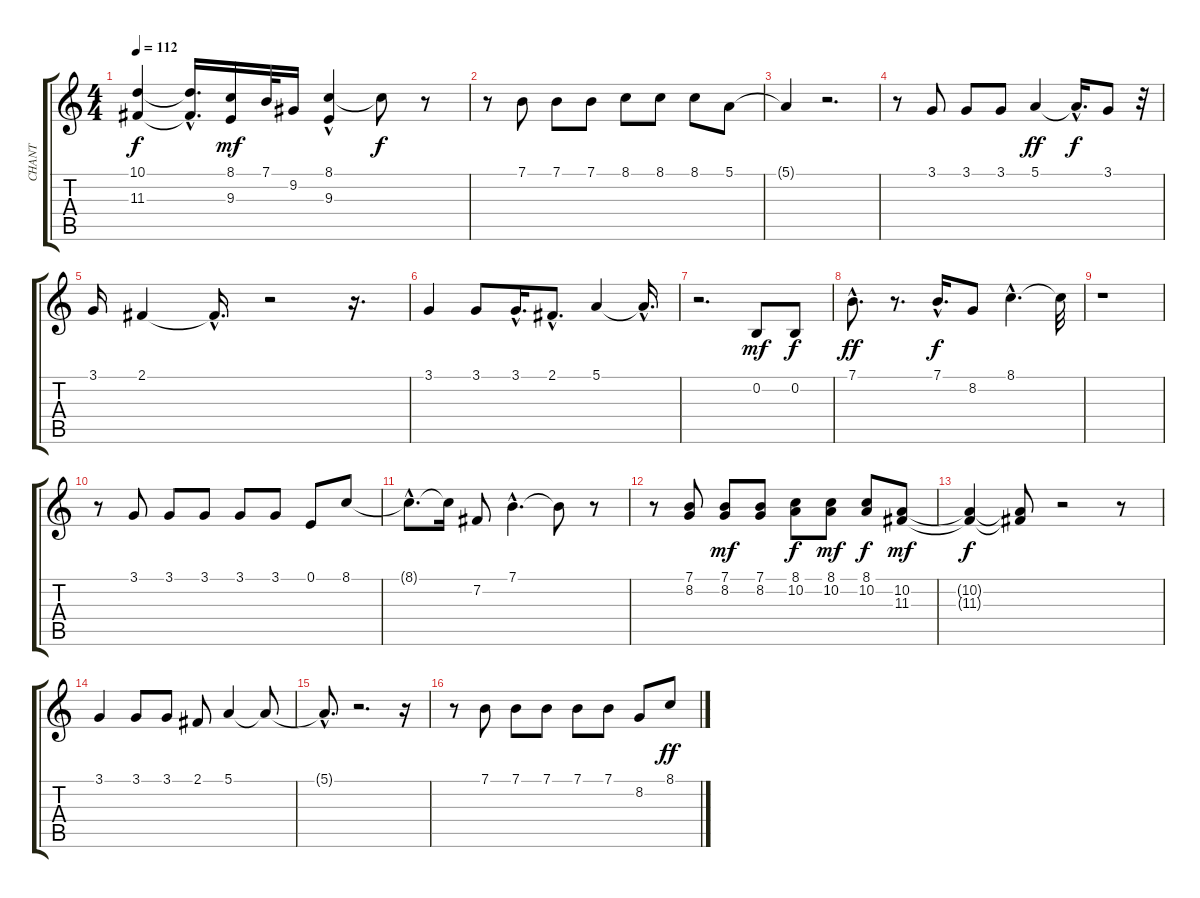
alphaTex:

\track ("CHANT" "CHANT") {instrument harmonica}
\staff {score tabs}
\tuning (E4 B3 G3 D3 A2 E2) {hide}
\ts (4 4)
\tempo 112
\clef g2
\ks c
(10.1{t} 11.3{t}).4{dy f} (10.1{hac t} 11.3{hac t}).16{d} (8.1 9.3).16{dy mf} 7.1.32 9.2.16 (8.1 9.3{hac}).4 8.1{t}.8{dy f} r.8 |
r.8 7.1.8 7.1.8 7.1.8 8.1.8 8.1.8 8.1.8 5.1.8 |
5.1{t}.4 r.2{d} |
r.8 3.1.8 3.1.8 3.1.8 5.1.4{dy ff} 5.1{hac t}.16{d dy f} 3.1.8 r.32 |
3.1.16 2.1.4 2.1{hac t}.16{d} r.2 r.16{d} |
3.1.4 3.1.8 3.1{hac}.16{d} 2.1{hac}.8{d} 5.1.4 5.1{hac t}.16{d} |
r.2{d} 0.2.8{dy mf} 0.2.8{dy f} |
7.1{hac}.8{d dy ff} r.8{d} 7.1{hac}.16{d dy f} 8.2.8 8.1{hac}.4{d} 8.1{t}.32 |
r.1 |
r.8 3.1.8 3.1.8 3.1.8 3.1.8 3.1.8 0.1.8 8.1.8 |
8.1{hac t}.8{d} 8.1{t}.16 7.2.8 7.1{hac}.4{d} 7.1{t}.8 r.8 |
r.8 (7.1 8.2).8 (7.1 8.2).8{dy mf} (7.1 8.2).8 (8.1 10.2).8{dy f} (8.1 10.2).8{dy mf} (8.1 10.2).8{dy f} (10.2 11.3).8{dy mf} |
(10.2{t} 11.3{t}).4{dy f} (10.2{t} 11.3{t}).8 r.2 r.8 |
3.1.4 3.1.8 3.1.8 2.1.8 5.1.4 5.1{t}.8 |
5.1{hac t}.8{d} r.2{d} r.16 |
r.8 7.1.8 7.1.8 7.1.8 7.1.8 7.1.8 8.2.8 8.1.8{dy ff}
